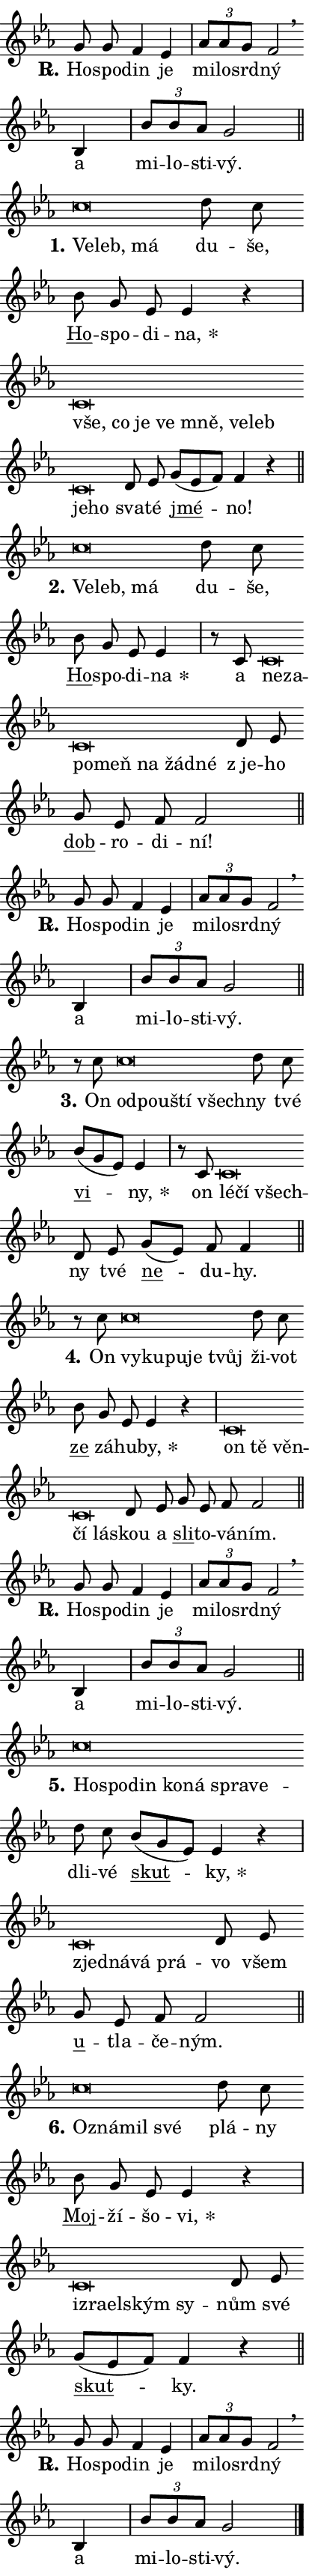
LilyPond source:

\version "2.24.0"
\header { tagline = "" }
\paper {
  indent = 0\cm
  top-margin = 0\cm
  right-margin = 0.13\cm % to fit lyric hyphens
  bottom-margin = 0\cm
  left-margin = 0\cm
  paper-width = 7\cm
  page-breaking = #ly:one-page-breaking
  system-system-spacing.basic-distance = #11
  score-system-spacing.basic-distance = #11
  ragged-last = ##f
}


%% Author: Thomas Morley
%% https://lists.gnu.org/archive/html/lilypond-user/2020-05/msg00002.html
#(define (line-position grob)
"Returns position of @var[grob} in current system:
   @code{'start}, if at first time-step
   @code{'end}, if at last time-step
   @code{'middle} otherwise
"
  (let* ((col (ly:item-get-column grob))
         (ln (ly:grob-object col 'left-neighbor))
         (rn (ly:grob-object col 'right-neighbor))
         (col-to-check-left (if (ly:grob? ln) ln col))
         (col-to-check-right (if (ly:grob? rn) rn col))
         (break-dir-left
           (and
             (ly:grob-property col-to-check-left 'non-musical #f)
             (ly:item-break-dir col-to-check-left)))
         (break-dir-right
           (and
             (ly:grob-property col-to-check-right 'non-musical #f)
             (ly:item-break-dir col-to-check-right))))
        (cond ((eqv? 1 break-dir-left) 'start)
              ((eqv? -1 break-dir-right) 'end)
              (else 'middle))))

#(define (tranparent-at-line-position vctor)
  (lambda (grob)
  "Relying on @code{line-position} select the relevant enry from @var{vctor}.
Used to determine transparency,"
    (case (line-position grob)
      ((end) (not (vector-ref vctor 0)))
      ((middle) (not (vector-ref vctor 1)))
      ((start) (not (vector-ref vctor 2))))))

noteHeadBreakVisibility =
#(define-music-function (break-visibility)(vector?)
"Makes @code{NoteHead}s transparent relying on @var{break-visibility}"
#{
  \override NoteHead.transparent =
    #(tranparent-at-line-position break-visibility)
#})

#(define delete-ledgers-for-transparent-note-heads
  (lambda (grob)
    "Reads whether a @code{NoteHead} is transparent.
If so this @code{NoteHead} is removed from @code{'note-heads} from
@var{grob}, which is supposed to be @code{LedgerLineSpanner}.
As a result ledgers are not printed for this @code{NoteHead}"
    (let* ((nhds-array (ly:grob-object grob 'note-heads))
           (nhds-list
             (if (ly:grob-array? nhds-array)
                 (ly:grob-array->list nhds-array)
                 '()))
           ;; Relies on the transparent-property being done before
           ;; Staff.LedgerLineSpanner.after-line-breaking is executed.
           ;; This is fragile ...
           (to-keep
             (remove
               (lambda (nhd)
                 (ly:grob-property nhd 'transparent #f))
               nhds-list)))
      ;; TODO find a better method to iterate over grob-arrays, similiar
      ;; to filter/remove etc for lists
      ;; For now rebuilt from scratch
      (set! (ly:grob-object grob 'note-heads)  '())
      (for-each
        (lambda (nhd)
          (ly:pointer-group-interface::add-grob grob 'note-heads nhd))
        to-keep))))

squashNotes = {
  \override NoteHead.X-extent = #'(-0.2 . 0.2)
  \override NoteHead.Y-extent = #'(-0.75 . 0)
  \override NoteHead.stencil =
    #(lambda (grob)
       (let ((pos (ly:grob-property grob 'staff-position)))
         (begin
           (if (< pos -7) (display "ERROR: Lower brevis then expected\n") (display "OK: Expected brevis position\n"))
           (if (<= pos -6) ly:text-interface::print ly:note-head::print))))
}
unSquashNotes = {
  \revert NoteHead.X-extent
  \revert NoteHead.Y-extent
  \revert NoteHead.stencil
}

hideNotes = \noteHeadBreakVisibility #begin-of-line-visible
unHideNotes = \noteHeadBreakVisibility #all-visible

% work-around for resetting accidentals
% https://lilypond.org/doc/v2.23/Documentation/notation/displaying-rhythms#unmetered-music
cadenzaMeasure = {
  \cadenzaOff
  \partial 1024 s1024
  \cadenzaOn
}

#(define-markup-command (accent layout props text) (markup?)
  "Underline accented syllable"
  (interpret-markup layout props
    #{\markup \override #'(offset . 4.3) \underline { #text }#}))

responsum = \markup \concat {
  "R" \hspace #-1.05 \path #0.1 #'((moveto 0 0.07) (lineto 0.9 0.8)) \hspace #0.05 "."
}

spaceSize = #0.6828661417322834 % exact space size for TeX Gyre Schola

\layout {
  \context {
    \Staff
    \remove "Time_signature_engraver"
    \override LedgerLineSpanner.after-line-breaking = #delete-ledgers-for-transparent-note-heads
  }
  \context {
    \Lyrics {
      \override LyricSpace.minimum-distance = \spaceSize
      \override LyricText.font-name = #"TeX Gyre Schola"
      \override LyricText.font-size = 1
      \override StanzaNumber.font-name = #"TeX Gyre Schola Bold"
      \override StanzaNumber.font-size = 1
    }
  }
  \context {
    \Score 
    \override NoteHead.text =
      #(lambda (grob) 
        (let ((pos (ly:grob-property grob 'staff-position)))
          #{\markup {
            \combine
              \halign #-0.55 \raise #(if (= pos -6) 0 0.5) \override #'(thickness . 2) \draw-line #'(3.2 . 0)
              \musicglyph "noteheads.sM1"
          }#}))
  }
}

% magnetic-lyrics.ily
%
%   written by
%     Jean Abou Samra <jean@abou-samra.fr>
%     Werner Lemberg <wl@gnu.org>
%
%   adapted by
%     Jiri Hon <jiri.hon@gmail.com>
%
% Version 2022-Apr-15

% https://www.mail-archive.com/lilypond-user@gnu.org/msg149350.html

#(define (Left_hyphen_pointer_engraver context)
   "Collect syllable-hyphen-syllable occurrences in lyrics and store
them in properties.  This engraver only looks to the left.  For
example, if the lyrics input is @code{foo -- bar}, it does the
following.

@itemize @bullet
@item
Set the @code{text} property of the @code{LyricHyphen} grob between
@q{foo} and @q{bar} to @code{foo}.

@item
Set the @code{left-hyphen} property of the @code{LyricText} grob with
text @q{foo} to the @code{LyricHyphen} grob between @q{foo} and
@q{bar}.
@end itemize

Use this auxiliary engraver in combination with the
@code{lyric-@/text::@/apply-@/magnetic-@/offset!} hook."
   (let ((hyphen #f)
         (text #f))
     (make-engraver
      (acknowledgers
       ((lyric-syllable-interface engraver grob source-engraver)
        (set! text grob)))
      (end-acknowledgers
       ((lyric-hyphen-interface engraver grob source-engraver)
        ;(when (not (grob::has-interface grob 'lyric-space-interface))
          (set! hyphen grob)));)
      ((stop-translation-timestep engraver)
       (when (and text hyphen)
         (ly:grob-set-object! text 'left-hyphen hyphen))
       (set! text #f)
       (set! hyphen #f)))))

#(define (lyric-text::apply-magnetic-offset! grob)
   "If the space between two syllables is less than the value in
property @code{LyricText@/.details@/.squash-threshold}, move the right
syllable to the left so that it gets concatenated with the left
syllable.

Use this function as a hook for
@code{LyricText@/.after-@/line-@/breaking} if the
@code{Left_@/hyphen_@/pointer_@/engraver} is active."
   (let ((hyphen (ly:grob-object grob 'left-hyphen #f)))
     (when hyphen
       (let ((left-text (ly:spanner-bound hyphen LEFT)))
         (when (grob::has-interface left-text 'lyric-syllable-interface)
           (let* ((common (ly:grob-common-refpoint grob left-text X))
                  (this-x-ext (ly:grob-extent grob common X))
                  (left-x-ext
                   (begin
                     ;; Trigger magnetism for left-text.
                     (ly:grob-property left-text 'after-line-breaking)
                     (ly:grob-extent left-text common X)))
                  ;; `delta` is the gap width between two syllables.
                  (delta (- (interval-start this-x-ext)
                            (interval-end left-x-ext)))
                  (details (ly:grob-property grob 'details))
                  (threshold (assoc-get 'squash-threshold details 0.2)))
             (when (< delta threshold)
               (let* (;; We have to manipulate the input text so that
                      ;; ligatures crossing syllable boundaries are not
                      ;; disabled.  For languages based on the Latin
                      ;; script this is essentially a beautification.
                      ;; However, for non-Western scripts it can be a
                      ;; necessity.
                      (lt (ly:grob-property left-text 'text))
                      (rt (ly:grob-property grob 'text))
                      (is-space (grob::has-interface hyphen 'lyric-space-interface))
                      (space (if is-space " " ""))
                      (extra-delta (if is-space spaceSize 0))
                      ;; Append new syllable.
                      (ltrt-space (if (and (string? lt) (string? rt))
                                (string-append lt space rt)
                                (make-concat-markup (list lt space rt))))
                      ;; Right-align `ltrt` to the right side.
                      (ltrt-space-markup (grob-interpret-markup
                               grob
                               (make-translate-markup
                                (cons (interval-length this-x-ext) 0)
                                (make-right-align-markup ltrt-space)))))
                 (begin
                   ;; Don't print `left-text`.
                   (ly:grob-set-property! left-text 'stencil #f)
                   ;; Set text and stencil (which holds all collected
                   ;; syllables so far) and shift it to the left.
                   (ly:grob-set-property! grob 'text ltrt-space)
                   (ly:grob-set-property! grob 'stencil ltrt-space-markup)
                   (ly:grob-translate-axis! grob (- (- delta extra-delta)) X))))))))))


#(define (lyric-hyphen::displace-bounds-first grob)
   ;; Make very sure this callback isn't triggered too early.
   (let ((left (ly:spanner-bound grob LEFT))
         (right (ly:spanner-bound grob RIGHT)))
     (ly:grob-property left 'after-line-breaking)
     (ly:grob-property right 'after-line-breaking)
     (ly:lyric-hyphen::print grob)))

squashThreshold = #0.4

\layout {
  \context {
    \Lyrics
    \consists #Left_hyphen_pointer_engraver
    \override LyricText.after-line-breaking =
      #lyric-text::apply-magnetic-offset!
    \override LyricHyphen.stencil = #lyric-hyphen::displace-bounds-first
    \override LyricText.details.squash-threshold = \squashThreshold
    \override LyricHyphen.minimum-distance = 0
    \override LyricHyphen.minimum-length = \squashThreshold
  }
}

squashText = \override LyricText.details.squash-threshold = 9999
unSquashText = \override LyricText.details.squash-threshold = \squashThreshold

leftText = \override LyricText.self-alignment-X = #LEFT
unLeftText = \revert LyricText.self-alignment-X

starOffset = #(lambda (grob) 
                (let ((x_offset (ly:self-alignment-interface::aligned-on-x-parent grob)))
                  (if (= x_offset 0) 0 (+ x_offset 1.2))))

star = #(define-music-function (syllable)(string?)
"Append star separator at the end of a syllable"
#{
  \once \override LyricText.X-offset = #starOffset
  \lyricmode { \markup {
    #syllable
    \override #'((font-name . "TeX Gyre Schola Bold")) \hspace #0.2 \lower #0.65 \larger "*"
  } }
#})

starAccent = #(define-music-function (syllable)(string?)
"Append star separator at the end of a syllable and make accent"
#{
  \once \override LyricText.X-offset = #starOffset
  \lyricmode { \markup {
    \accent #syllable
    \override #'((font-name . "TeX Gyre Schola Bold")) \hspace #0.2 \lower #0.65 \larger "*"
  } }
#})

breath = #(define-music-function (syllable)(string?)
"Append breathing indicator at the end of a syllable"
#{
  \lyricmode { \markup { #syllable "+" } }
#})

optionalBreath = #(define-music-function (syllable)(string?)
"Append optional breathing indicator at the end of a syllable"
#{
  \lyricmode { \markup { #syllable "(+)" } }
#})


\score {
    <<
        \new Voice = "melody" { \cadenzaOn \key es \major \relative { g'8 g f4 es \cadenzaMeasure \bar "|" \tuplet 3/2 { as8[ as g] } f2 \breathe \bar "" bes,4 \cadenzaMeasure \bar "|" \tuplet 3/2 {bes'8[ bes as] } g2 \cadenzaMeasure \bar "||" \break } }
        \new Lyrics \lyricsto "melody" { \lyricmode { \set stanza = \responsum
Ho -- spo -- din je mi -- lo -- srd -- ný a mi -- lo -- sti -- vý. } }
    >>
    \layout {}
}

\score {
    <<
        \new Voice = "melody" { \cadenzaOn \key es \major \relative { \squashNotes c''\breve*1/16 \hideNotes \breve*1/16 \breve*1/16 \bar "" \unHideNotes \unSquashNotes d8 c \bar "" bes g es es4 r \cadenzaMeasure \bar "|" \squashNotes c\breve*1/16 \hideNotes \breve*1/16 \bar "" \breve*1/16 \bar "" \breve*1/16 \bar "" \breve*1/16 \bar "" \breve*1/16 \bar "" \breve*1/16 \bar "" \breve*1/16 \breve*1/16 \bar "" \unHideNotes \unSquashNotes d8 es \bar "" g[( es f)] f4 r \cadenzaMeasure \bar "||" \break } }
        \new Lyrics \lyricsto "melody" { \lyricmode { \set stanza = "1."
\leftText Ve -- \squashText leb, má \unLeftText \unSquashText du -- še, \markup \accent Ho -- spo -- di -- \star na, \leftText vše, \squashText co je ve mně, ve -- leb je -- ho \unLeftText \unSquashText sva -- té \markup \accent jmé -- no! } }
    >>
    \layout {}
}

\score {
    <<
        \new Voice = "melody" { \cadenzaOn \key es \major \relative { \squashNotes c''\breve*1/16 \hideNotes \breve*1/16 \breve*1/16 \bar "" \unHideNotes \unSquashNotes d8 c \bar "" bes g es es4 \cadenzaMeasure \bar "|" r8 c8 \squashNotes c\breve*1/16 \hideNotes \breve*1/16 \bar "" \breve*1/16 \bar "" \breve*1/16 \bar "" \breve*1/16 \bar "" \breve*1/16 \breve*1/16 \bar "" \unHideNotes \unSquashNotes d8 es \bar "" g es f f2 \cadenzaMeasure \bar "||" \break } }
        \new Lyrics \lyricsto "melody" { \lyricmode { \set stanza = "2."
\leftText Ve -- \squashText leb, má \unLeftText \unSquashText du -- še, \markup \accent Ho -- spo -- di -- \star na a \leftText ne -- \squashText za -- po -- meň na žád -- né \unLeftText \unSquashText "z je" -- ho \markup \accent dob -- ro -- di -- ní! } }
    >>
    \layout {}
}

\score {
    <<
        \new Voice = "melody" { \cadenzaOn \key es \major \relative { g'8 g f4 es \cadenzaMeasure \bar "|" \tuplet 3/2 { as8[ as g] } f2 \breathe \bar "" bes,4 \cadenzaMeasure \bar "|" \tuplet 3/2 {bes'8[ bes as] } g2 \cadenzaMeasure \bar "||" \break } }
        \new Lyrics \lyricsto "melody" { \lyricmode { \set stanza = \responsum
Ho -- spo -- din je mi -- lo -- srd -- ný a mi -- lo -- sti -- vý. } }
    >>
    \layout {}
}

\score {
    <<
        \new Voice = "melody" { \cadenzaOn \key es \major \relative { r8 c''8 \squashNotes c\breve*1/16 \hideNotes \breve*1/16 \bar "" \breve*1/16 \breve*1/16 \bar "" \unHideNotes \unSquashNotes d8 c \bar "" bes[( g es)] es4 \cadenzaMeasure \bar "|" r8 c8 \squashNotes c\breve*1/16 \hideNotes \breve*1/16 \breve*1/16 \bar "" \unHideNotes \unSquashNotes d8 es \bar "" g[( es)] f f4 \cadenzaMeasure \bar "||" \break } }
        \new Lyrics \lyricsto "melody" { \lyricmode { \set stanza = "3."
On \leftText od -- \squashText pou -- ští všech -- \unLeftText \unSquashText ny tvé \markup \accent vi -- \star ny, on \leftText lé -- \squashText čí všech -- \unLeftText \unSquashText ny tvé \markup \accent ne -- du -- hy. } }
    >>
    \layout {}
}

\score {
    <<
        \new Voice = "melody" { \cadenzaOn \key es \major \relative { r8 c''8 \squashNotes c\breve*1/16 \hideNotes \breve*1/16 \bar "" \breve*1/16 \bar "" \breve*1/16 \breve*1/16 \bar "" \unHideNotes \unSquashNotes d8 c \bar "" bes g es es4 r \cadenzaMeasure \bar "|" \squashNotes c\breve*1/16 \hideNotes \breve*1/16 \bar "" \breve*1/16 \bar "" \breve*1/16 \breve*1/16 \bar "" \unHideNotes \unSquashNotes d8 es \bar "" g es f f2 \cadenzaMeasure \bar "||" \break } }
        \new Lyrics \lyricsto "melody" { \lyricmode { \set stanza = "4."
On \leftText vy -- \squashText ku -- pu -- je tvůj \unLeftText \unSquashText ži -- vot \markup \accent ze zá -- hu -- \star by, \leftText on \squashText tě věn -- čí lá -- \unLeftText \unSquashText skou a \markup \accent sli -- to -- vá -- ním. } }
    >>
    \layout {}
}

\score {
    <<
        \new Voice = "melody" { \cadenzaOn \key es \major \relative { g'8 g f4 es \cadenzaMeasure \bar "|" \tuplet 3/2 { as8[ as g] } f2 \breathe \bar "" bes,4 \cadenzaMeasure \bar "|" \tuplet 3/2 {bes'8[ bes as] } g2 \cadenzaMeasure \bar "||" \break } }
        \new Lyrics \lyricsto "melody" { \lyricmode { \set stanza = \responsum
Ho -- spo -- din je mi -- lo -- srd -- ný a mi -- lo -- sti -- vý. } }
    >>
    \layout {}
}

\score {
    <<
        \new Voice = "melody" { \cadenzaOn \key es \major \relative { \squashNotes c''\breve*1/16 \hideNotes \breve*1/16 \bar "" \breve*1/16 \bar "" \breve*1/16 \bar "" \breve*1/16 \bar "" \breve*1/16 \breve*1/16 \bar "" \unHideNotes \unSquashNotes d8 c \bar "" bes[( g es)] es4 r \cadenzaMeasure \bar "|" \squashNotes c\breve*1/16 \hideNotes \breve*1/16 \bar "" \breve*1/16 \breve*1/16 \bar "" \unHideNotes \unSquashNotes d8 es \bar "" g es f f2 \cadenzaMeasure \bar "||" \break } }
        \new Lyrics \lyricsto "melody" { \lyricmode { \set stanza = "5."
\leftText Ho -- \squashText spo -- din ko -- ná spra -- ve -- \unLeftText \unSquashText dli -- vé \markup \accent skut -- \star ky, \leftText zjed -- \squashText ná -- vá prá -- \unLeftText \unSquashText vo všem \markup \accent u -- tla -- če -- ným. } }
    >>
    \layout {}
}

\score {
    <<
        \new Voice = "melody" { \cadenzaOn \key es \major \relative { \squashNotes c''\breve*1/16 \hideNotes \breve*1/16 \bar "" \breve*1/16 \breve*1/16 \bar "" \unHideNotes \unSquashNotes d8 c \bar "" bes g es es4 r \cadenzaMeasure \bar "|" \squashNotes c\breve*1/16 \hideNotes \breve*1/16 \bar "" \breve*1/16 \bar "" \breve*1/16 \breve*1/16 \bar "" \unHideNotes \unSquashNotes d8 es \bar "" g[( es f)] f4 r \cadenzaMeasure \bar "||" \break } }
        \new Lyrics \lyricsto "melody" { \lyricmode { \set stanza = "6."
\leftText Oz -- \squashText ná -- mil své \unLeftText \unSquashText plá -- ny \markup \accent Moj -- ží -- šo -- \star vi, \leftText iz -- \squashText ra -- el -- ským sy -- \unLeftText \unSquashText nům své \markup \accent skut -- ky. } }
    >>
    \layout {}
}

\score {
    <<
        \new Voice = "melody" { \cadenzaOn \key es \major \relative { g'8 g f4 es \cadenzaMeasure \bar "|" \tuplet 3/2 { as8[ as g] } f2 \breathe \bar "" bes,4 \cadenzaMeasure \bar "|" \tuplet 3/2 {bes'8[ bes as] } g2 \cadenzaMeasure \bar "||" \break } \bar "|." }
        \new Lyrics \lyricsto "melody" { \lyricmode { \set stanza = \responsum
Ho -- spo -- din je mi -- lo -- srd -- ný a mi -- lo -- sti -- vý. } }
    >>
    \layout {}
}
